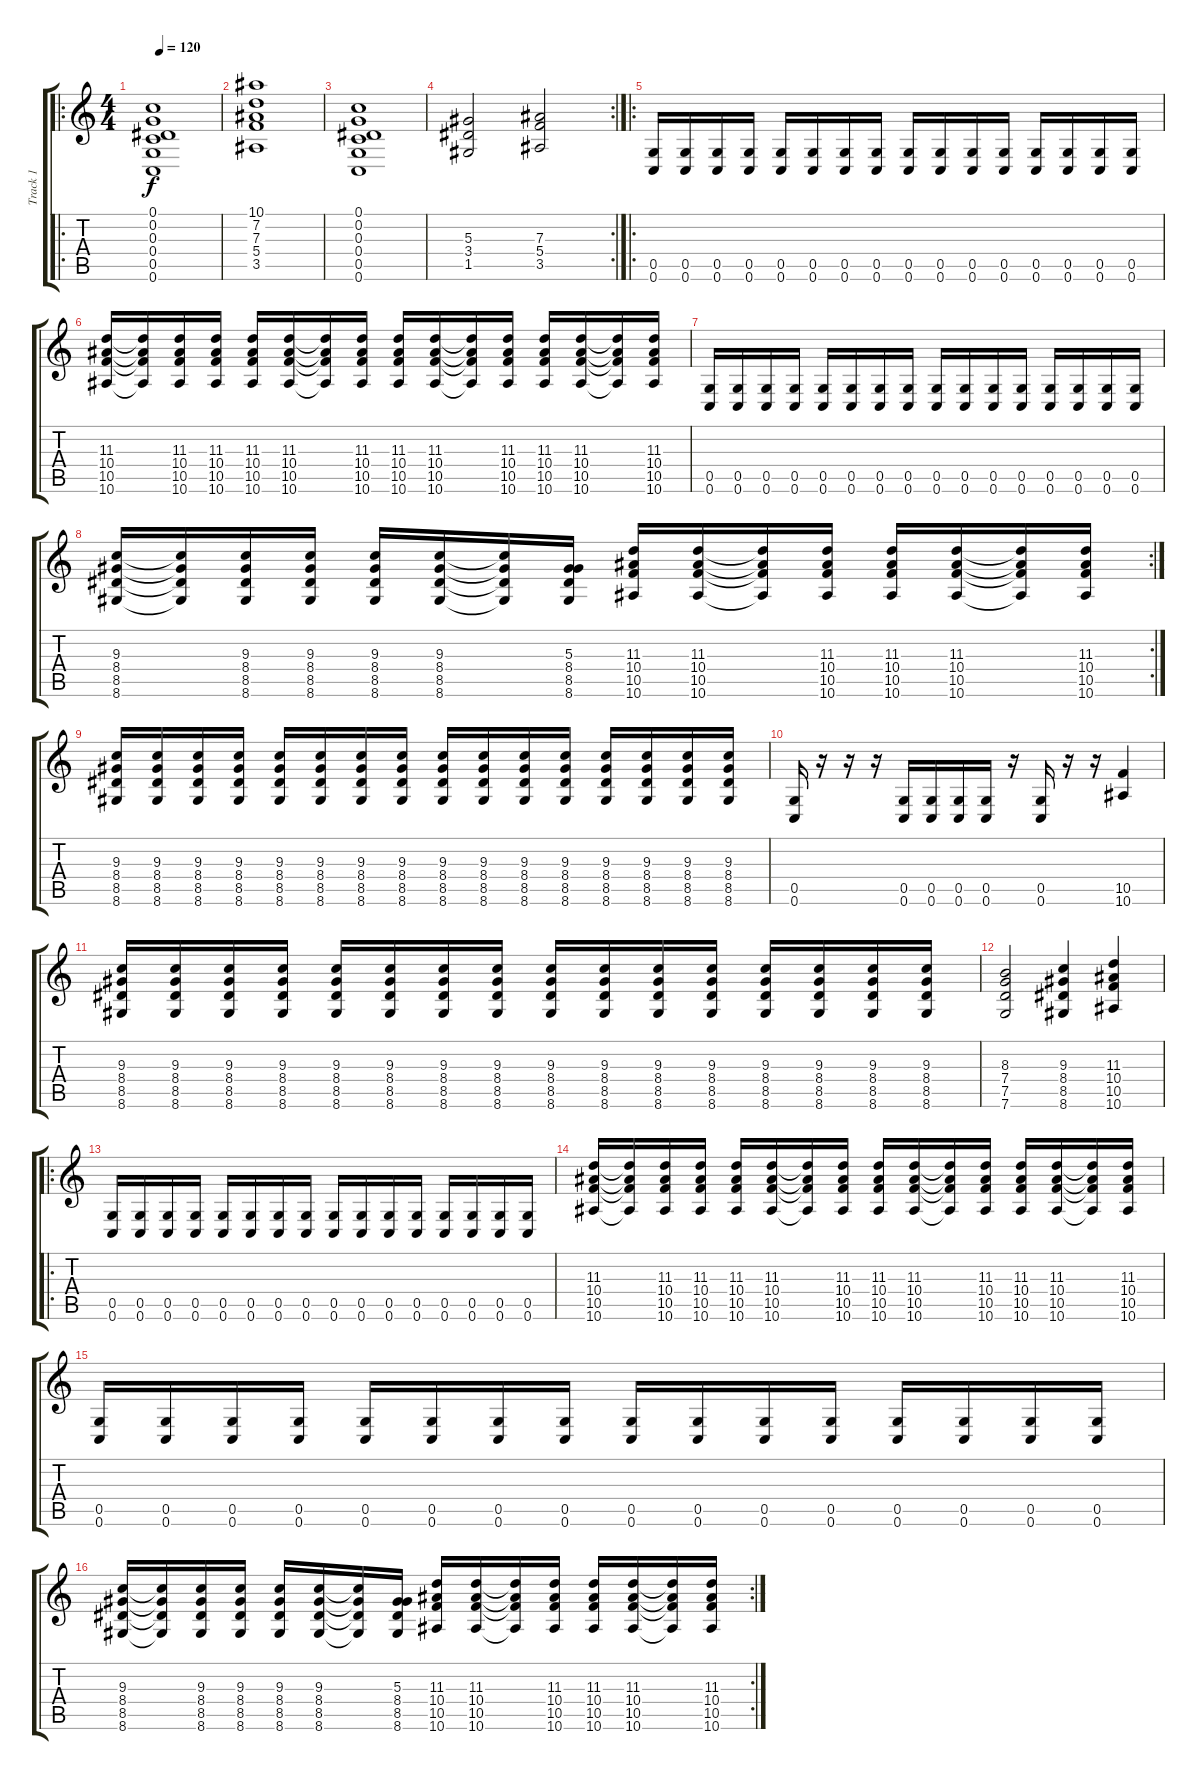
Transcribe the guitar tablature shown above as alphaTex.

\track ("Track 1" "Track 1") {instrument distortionguitar}
\staff {score tabs}
\tuning (C4 G3 Eb3 C3 G2 C2) {hide}
\ro
\ts (4 4)
\tempo 120
\clef g2
\ks c
(0.1 0.2 0.3 0.4 0.5 0.6).1{dy f instrument distortionguitar} |
(10.1 7.2 7.3 5.4 3.5).1 |
(0.1 0.2 0.3 0.4 0.5 0.6).1 |
\rc 2
(5.3 3.4 1.5).2 (7.3 5.4 3.5).2 |
\ro
(0.5 0.6).16 (0.5 0.6).16 (0.5 0.6).16 (0.5 0.6).16 (0.5 0.6).16 (0.5 0.6).16 (0.5 0.6).16 (0.5 0.6).16 (0.5 0.6).16 (0.5 0.6).16 (0.5 0.6).16 (0.5 0.6).16 (0.5 0.6).16 (0.5 0.6).16 (0.5 0.6).16 (0.5 0.6).16 |
(11.3 10.4 10.5 10.6).16 (11.3{t} 10.4{t} 10.5{t} 10.6{t}).16 (11.3 10.4 10.5 10.6).16 (11.3 10.4 10.5 10.6).16 (11.3 10.4 10.5 10.6).16 (11.3 10.4 10.5 10.6).16 (11.3{t} 10.4{t} 10.5{t} 10.6{t}).16 (11.3 10.4 10.5 10.6).16 (11.3 10.4 10.5 10.6).16 (11.3 10.4 10.5 10.6).16 (11.3{t} 10.4{t} 10.5{t} 10.6{t}).16 (11.3 10.4 10.5 10.6).16 (11.3 10.4 10.5 10.6).16 (11.3 10.4 10.5 10.6).16 (11.3{t} 10.4{t} 10.5{t} 10.6{t}).16 (11.3 10.4 10.5 10.6).16 |
(0.5 0.6).16 (0.5 0.6).16 (0.5 0.6).16 (0.5 0.6).16 (0.5 0.6).16 (0.5 0.6).16 (0.5 0.6).16 (0.5 0.6).16 (0.5 0.6).16 (0.5 0.6).16 (0.5 0.6).16 (0.5 0.6).16 (0.5 0.6).16 (0.5 0.6).16 (0.5 0.6).16 (0.5 0.6).16 |
\rc 2
(9.3 8.4 8.5 8.6).16 (9.3{t} 8.4{t} 8.5{t} 8.6{t}).16 (9.3 8.4 8.5 8.6).16 (9.3 8.4 8.5 8.6).16 (9.3 8.4 8.5 8.6).16 (9.3 8.4 8.5 8.6).16 (9.3{t} 8.4{t} 8.5{t} 8.6{t}).16 (5.3 8.4 8.5 8.6).16 (11.3 10.4 10.5 10.6).16 (11.3 10.4 10.5 10.6).16 (11.3{t} 10.4{t} 10.5{t} 10.6{t}).16 (11.3 10.4 10.5 10.6).16 (11.3 10.4 10.5 10.6).16 (11.3 10.4 10.5 10.6).16 (11.3{t} 10.4{t} 10.5{t} 10.6{t}).16 (11.3 10.4 10.5 10.6).16 |
(9.3 8.4 8.5 8.6).16 (9.3 8.4 8.5 8.6).16 (9.3 8.4 8.5 8.6).16 (9.3 8.4 8.5 8.6).16 (9.3 8.4 8.5 8.6).16 (9.3 8.4 8.5 8.6).16 (9.3 8.4 8.5 8.6).16 (9.3 8.4 8.5 8.6).16 (9.3 8.4 8.5 8.6).16 (9.3 8.4 8.5 8.6).16 (9.3 8.4 8.5 8.6).16 (9.3 8.4 8.5 8.6).16 (9.3 8.4 8.5 8.6).16 (9.3 8.4 8.5 8.6).16 (9.3 8.4 8.5 8.6).16 (9.3 8.4 8.5 8.6).16 |
(0.5 0.6).16 r.16 r.16 r.16 (0.5 0.6).16 (0.5 0.6).16 (0.5 0.6).16 (0.5 0.6).16 r.16 (0.5 0.6).16 r.16 r.16 (10.5 10.6).4 |
(9.3 8.4 8.5 8.6).16 (9.3 8.4 8.5 8.6).16 (9.3 8.4 8.5 8.6).16 (9.3 8.4 8.5 8.6).16 (9.3 8.4 8.5 8.6).16 (9.3 8.4 8.5 8.6).16 (9.3 8.4 8.5 8.6).16 (9.3 8.4 8.5 8.6).16 (9.3 8.4 8.5 8.6).16 (9.3 8.4 8.5 8.6).16 (9.3 8.4 8.5 8.6).16 (9.3 8.4 8.5 8.6).16 (9.3 8.4 8.5 8.6).16 (9.3 8.4 8.5 8.6).16 (9.3 8.4 8.5 8.6).16 (9.3 8.4 8.5 8.6).16 |
(8.3 7.4 7.5 7.6).2 (9.3 8.4 8.5 8.6).4 (11.3 10.4 10.5 10.6).4 |
\ro
(0.5 0.6).16 (0.5 0.6).16 (0.5 0.6).16 (0.5 0.6).16 (0.5 0.6).16 (0.5 0.6).16 (0.5 0.6).16 (0.5 0.6).16 (0.5 0.6).16 (0.5 0.6).16 (0.5 0.6).16 (0.5 0.6).16 (0.5 0.6).16 (0.5 0.6).16 (0.5 0.6).16 (0.5 0.6).16 |
(11.3 10.4 10.5 10.6).16 (11.3{t} 10.4{t} 10.5{t} 10.6{t}).16 (11.3 10.4 10.5 10.6).16 (11.3 10.4 10.5 10.6).16 (11.3 10.4 10.5 10.6).16 (11.3 10.4 10.5 10.6).16 (11.3{t} 10.4{t} 10.5{t} 10.6{t}).16 (11.3 10.4 10.5 10.6).16 (11.3 10.4 10.5 10.6).16 (11.3 10.4 10.5 10.6).16 (11.3{t} 10.4{t} 10.5{t} 10.6{t}).16 (11.3 10.4 10.5 10.6).16 (11.3 10.4 10.5 10.6).16 (11.3 10.4 10.5 10.6).16 (11.3{t} 10.4{t} 10.5{t} 10.6{t}).16 (11.3 10.4 10.5 10.6).16 |
(0.5 0.6).16 (0.5 0.6).16 (0.5 0.6).16 (0.5 0.6).16 (0.5 0.6).16 (0.5 0.6).16 (0.5 0.6).16 (0.5 0.6).16 (0.5 0.6).16 (0.5 0.6).16 (0.5 0.6).16 (0.5 0.6).16 (0.5 0.6).16 (0.5 0.6).16 (0.5 0.6).16 (0.5 0.6).16 |
\rc 2
(9.3 8.4 8.5 8.6).16 (9.3{t} 8.4{t} 8.5{t} 8.6{t}).16 (9.3 8.4 8.5 8.6).16 (9.3 8.4 8.5 8.6).16 (9.3 8.4 8.5 8.6).16 (9.3 8.4 8.5 8.6).16 (9.3{t} 8.4{t} 8.5{t} 8.6{t}).16 (5.3 8.4 8.5 8.6).16 (11.3 10.4 10.5 10.6).16 (11.3 10.4 10.5 10.6).16 (11.3{t} 10.4{t} 10.5{t} 10.6{t}).16 (11.3 10.4 10.5 10.6).16 (11.3 10.4 10.5 10.6).16 (11.3 10.4 10.5 10.6).16 (11.3{t} 10.4{t} 10.5{t} 10.6{t}).16 (11.3 10.4 10.5 10.6).16
